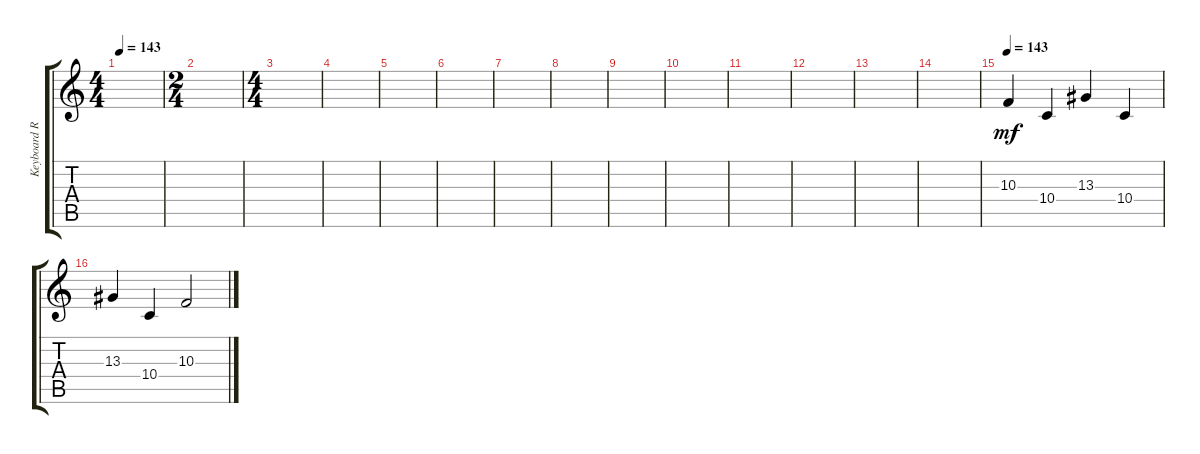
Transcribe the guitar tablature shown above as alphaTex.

\track ("Keyboard Rythem" "Keyboard R") {instrument stringensemble2}
\staff {score tabs}
\tuning (E4 B3 G3 D3 A2 E2) {hide}
\ts (4 4)
\tempo 143
\clef g2
\ks c
|
\ts (2 4)
|
\ts (4 4)
|
|
|
|
|
|
|
|
|
|
|
|
\tempo 143
10.3.4{dy mf} 10.4.4 13.3.4 10.4.4 |
13.3.4 10.4.4 10.3.2
